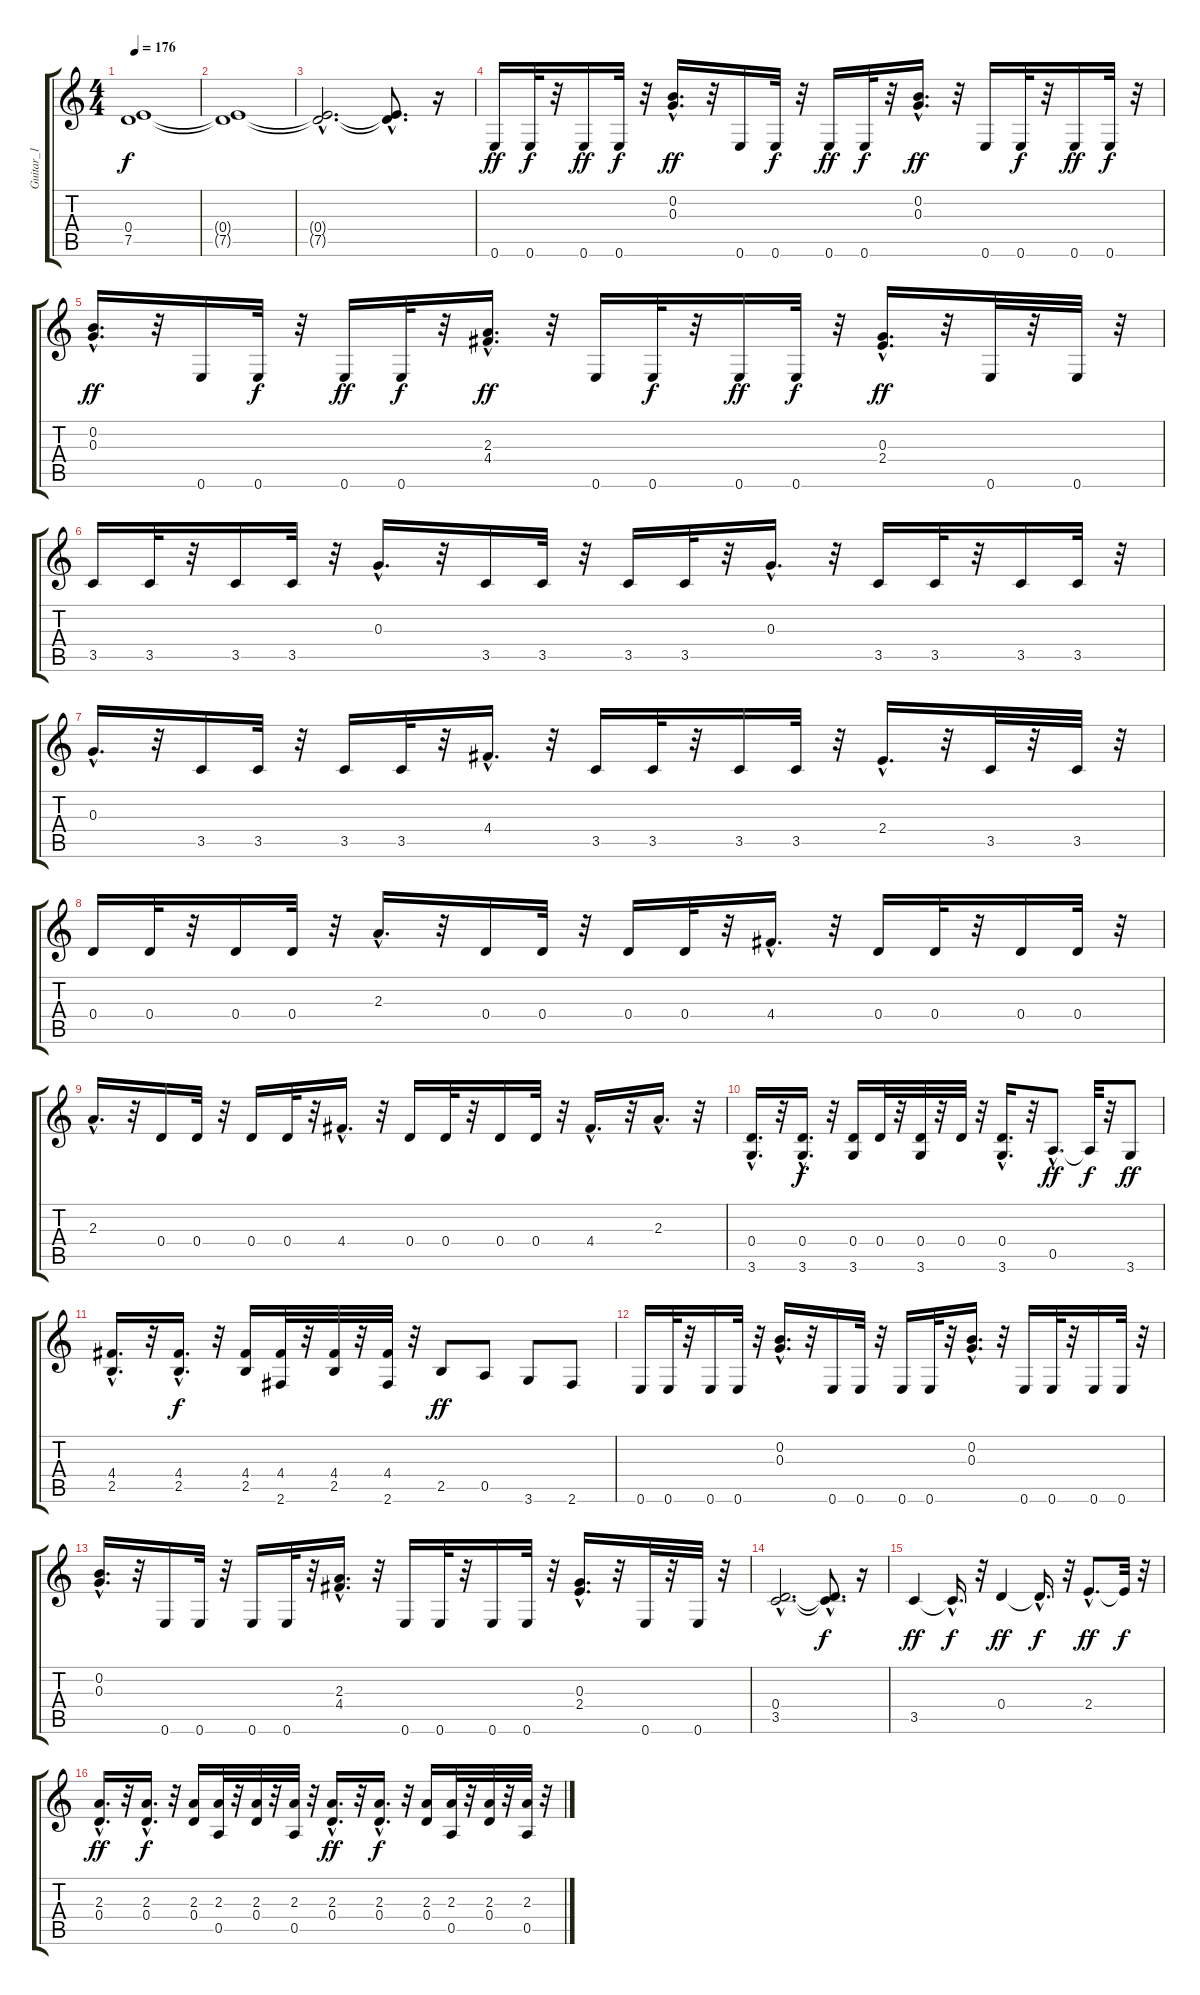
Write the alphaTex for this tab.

\track ("Guitar_1" "Guitar_1") {instrument acousticguitarsteel}
\staff {score tabs}
\tuning (E4 B3 G3 D3 A2 E2) {hide}
\ts (4 4)
\tempo 176
\clef g2
\ks c
(0.4{t} 7.5{t}).1{dy f} |
(0.4{t} 7.5{t}).1 |
(0.4{hac t} 7.5{hac t}).2{d} (0.4{hac t} 7.5{hac t}).8{d} r.16 |
0.6.16{dy ff balance 11} 0.6.32{dy f} r.32 0.6.16{dy ff} 0.6.32{dy f} r.32 (0.2{hac} 0.3{hac}).16{d dy ff} r.32 0.6.16 0.6.32{dy f} r.32 0.6.16{dy ff} 0.6.32{dy f} r.32 (0.2{hac} 0.3{hac}).16{d dy ff} r.32 0.6.16 0.6.32{dy f} r.32 0.6.16{dy ff} 0.6.32{dy f} r.32 |
(0.2{hac} 0.3{hac}).16{d dy ff} r.32 0.6.16 0.6.32{dy f} r.32 0.6.16{dy ff} 0.6.32{dy f} r.32 (2.3{hac} 4.4{hac}).16{d dy ff} r.32 0.6.16 0.6.32{dy f} r.32 0.6.16{dy ff} 0.6.32{dy f} r.32 (0.3{hac} 2.4{hac}).16{d dy ff} r.32 0.6.32 r.32 0.6.32 r.32 |
3.5.16 3.5.32 r.32 3.5.16 3.5.32 r.32 0.3{hac}.16{d} r.32 3.5.16 3.5.32 r.32 3.5.16 3.5.32 r.32 0.3{hac}.16{d} r.32 3.5.16 3.5.32 r.32 3.5.16 3.5.32 r.32 |
0.3{hac}.16{d} r.32 3.5.16 3.5.32 r.32 3.5.16 3.5.32 r.32 4.4{hac}.16{d} r.32 3.5.16 3.5.32 r.32 3.5.16 3.5.32 r.32 2.4{hac}.16{d} r.32 3.5.32 r.32 3.5.32 r.32 |
0.4.16 0.4.32 r.32 0.4.16 0.4.32 r.32 2.3{hac}.16{d} r.32 0.4.16 0.4.32 r.32 0.4.16 0.4.32 r.32 4.4{hac}.16{d} r.32 0.4.16 0.4.32 r.32 0.4.16 0.4.32 r.32 |
2.3{hac}.16{d} r.32 0.4.16 0.4.32 r.32 0.4.16 0.4.32 r.32 4.4{hac}.16{d} r.32 0.4.16 0.4.32 r.32 0.4.16 0.4.32 r.32 4.4{hac}.16{d} r.32 2.3{hac}.16{d} r.32 |
(0.4{hac} 3.6{hac}).16{d} r.32 (0.4{hac} 3.6{hac}).16{d dy f} r.32 (0.4 3.6).16 0.4.32 r.32 (0.4 3.6).32 r.32 0.4.32 r.32 (0.4{hac} 3.6{hac}).16{d} r.32 0.5{hac}.8{d dy ff} 0.5{t}.32{dy f} r.32 3.6.8{dy ff} |
(4.4{hac} 2.5{hac}).16{d} r.32 (4.4{hac} 2.5{hac}).16{d dy f} r.32 (4.4 2.5).16 (4.4 2.6).32 r.32 (4.4 2.5).32 r.32 (4.4 2.6).32 r.32 2.5.8{dy ff} 0.5.8 3.6.8 2.6.8 |
0.6.16 0.6.32 r.32 0.6.16 0.6.32 r.32 (0.2{hac} 0.3{hac}).16{d} r.32 0.6.16 0.6.32 r.32 0.6.16 0.6.32 r.32 (0.2{hac} 0.3{hac}).16{d} r.32 0.6.16 0.6.32 r.32 0.6.16 0.6.32 r.32 |
(0.2{hac} 0.3{hac}).16{d} r.32 0.6.16 0.6.32 r.32 0.6.16 0.6.32 r.32 (2.3{hac} 4.4{hac}).16{d} r.32 0.6.16 0.6.32 r.32 0.6.16 0.6.32 r.32 (0.3{hac} 2.4{hac}).16{d} r.32 0.6.32 r.32 0.6.32 r.32 |
(0.4{hac} 3.5{hac}).2{d} (0.4{hac t} 3.5{hac t}).8{d dy f} r.16 |
3.5.4{dy ff} 3.5{hac t}.16{d dy f} r.32 0.4.4{dy ff} 0.4{hac t}.16{d dy f} r.32 2.4{hac}.8{d dy ff} 2.4{t}.32{dy f} r.32 |
(2.3{hac} 0.4{hac}).16{d dy ff} r.32 (2.3{hac} 0.4{hac}).16{d dy f} r.32 (2.3 0.4).16 (2.3 0.5).32 r.32 (2.3 0.4).32 r.32 (2.3 0.5).32 r.32 (2.3{hac} 0.4{hac}).16{d dy ff} r.32 (2.3{hac} 0.4{hac}).16{d dy f} r.32 (2.3 0.4).16 (2.3 0.5).32 r.32 (2.3 0.4).32 r.32 (2.3 0.5).32 r.32
